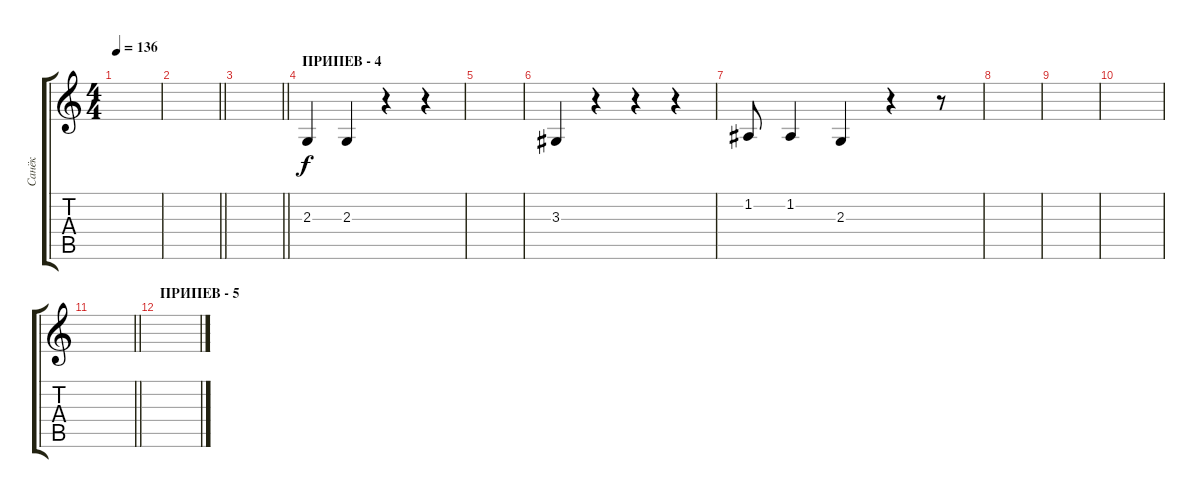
\track ("Санёк" "Санёк") {instrument pad4choir}
\staff {score tabs}
\tuning (D4 A3 F3 Bb2 F2 C2) {hide}
\ts (4 4)
\tempo 136
\clef g2
\ks c
|
\barLineRight lightlight
|
\barLineRight lightlight
|
\section ("" "ПРИПЕВ - 4")
2.3.4 2.3.4 r.4 r.4 |
|
3.3.4 r.4 r.4 r.4 |
1.2.8 1.2.4 2.3.4 r.4 r.8 |
|
|
|
\barLineRight lightlight
|
\section ("" "ПРИПЕВ - 5")
